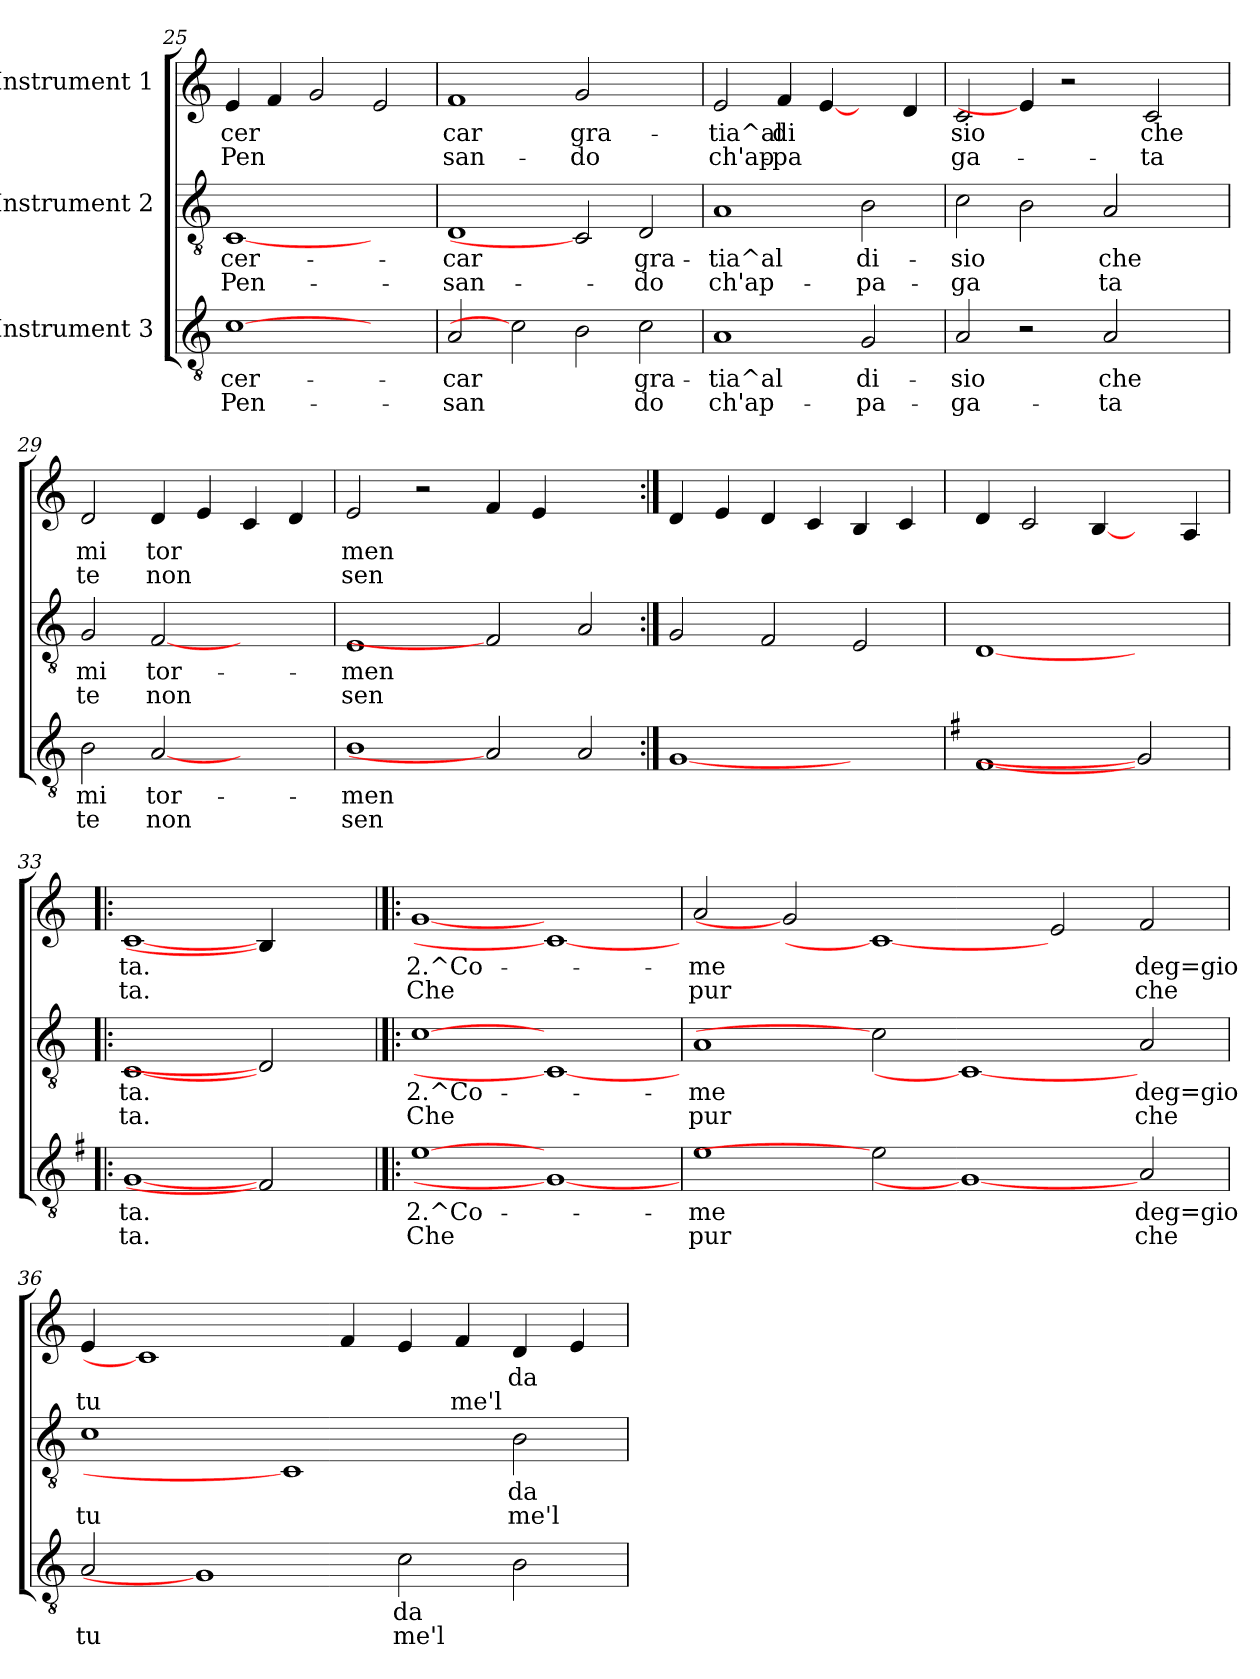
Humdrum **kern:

**kern	**text	**text	**kern	**text	**text	**kern	**text	**text
*part3	*part3	*part3	*part2	*part2	*part2	*part1	*part1	*part1
*staff3	*staff3	*staff3	*staff2	*staff2	*staff2	*staff1	*staff1	*staff1
*I"Instrument 3	*	*	*I"Instrument 2	*	*	*I"Instrument 1	*	*
*clefGv2	*	*	*clefGv2	*	*	*clefG2	*	*
*k[]	*	*	*k[]	*	*	*k[]	*	*
*C:	*	*	*C:	*	*	*C:	*	*
=25	=25	=25	=25	=25	=25	=25	=25	=25
!	!LO:LY:b	!LO:LY:b	!	!LO:LY:b	!LO:LY:b	!	!LO:LY:b	!LO:LY:b
[1c	cer-	-Pen-	[1C	cer-	-Pen-	4e/	cer-	-Pen-
!	!	!	!	!	!	!	!LO:LY:b	!LO:LY:b
.	.	.	.	.	.	4f/	--	--
!	!	!	!	!	!	!	!LO:LY:b	!LO:LY:b
.	.	.	.	.	.	2g/	--	--
!	!	!	!	!	!	!	!LO:LY:b	!LO:LY:b
2ryy	.	.	2ryy	.	.	2e/	--	--
=26	=26	=26	=26	=26	=26	=26	=26	=26
!	!LO:LY:b	!LO:LY:b	!	!LO:LY:b	!LO:LY:b	!	!LO:LY:b	!LO:LY:b
2A/	-car	san-	1D	-car	san-	1f	-car	san-
2c]	.	.	.	.	.	.	.	.
!	!LO:LY:b	!LO:LY:b	!	!	!	!	!LO:LY:b	!LO:LY:b
2B\	--	--	2C]	.	.	2g/	-gra-	-do
!	!LO:LY:b	!LO:LY:b	!	!LO:LY:b	!LO:LY:b	!	!	!
2c\	-gra-	-do	2D/	-gra-	-do	2ryy	.	.
!!LO:PB:g=z
=27	=27	=27	=27	=27	=27	=27	=27	=27
!	!LO:LY:b	!LO:LY:b	!	!LO:LY:b	!LO:LY:b	!	!LO:LY:b	!LO:LY:b
1A	tia^al	ch'ap-	1A	tia^al	ch'ap-	2e/	tia^al	ch'ap-
!	!	!	!	!	!	!	!LO:LY:b	!LO:LY:b
.	.	.	.	.	.	4f/	-di-	-pa-
!	!	!	!	!	!	!	!LO:LY:b	!LO:LY:b
.	.	.	.	.	.	[4e/	--	--
!	!LO:LY:b	!LO:LY:b	!	!LO:LY:b	!LO:LY:b	!	!	!
2G/	-di-	-pa-	2B\	-di-	-pa-	4ryy	.	.
!	!	!	!	!	!	!	!LO:LY:b	!LO:LY:b
.	.	.	.	.	.	4d/	--	--
=28	=28	=28	=28	=28	=28	=28	=28	=28
!	!LO:LY:b	!LO:LY:b	!	!LO:LY:b	!LO:LY:b	!	!LO:LY:b	!LO:LY:b
2A/	-sio	ga-	2c\	-sio	ga-	2c/	-sio	ga-
!	!	!	!	!LO:LY:b	!LO:LY:b	!	!	!
2r	.	.	2B\	--	-	4e/]	.	.
.	.	.	.	.	.	2r	.	.
!	!LO:LY:b	!LO:LY:b	!	!LO:LY:b	!LO:LY:b	!	!	!
2A/	-che	ta	2A/	che	ta	.	.	.
!	!	!	!	!	!	!	!LO:LY:b	!LO:LY:b
.	.	.	.	.	.	2c/	-che	ta
4ryy	.	.	4ryy	.	.	.	.	.
=29	=29	=29	=29	=29	=29	=29	=29	=29
!	!LO:LY:b	!LO:LY:b	!	!LO:LY:b	!LO:LY:b	!	!LO:LY:b	!LO:LY:b
2B\	mi	te	2G/	mi	te	2d/	mi	te
!	!LO:LY:b	!LO:LY:b	!	!LO:LY:b	!LO:LY:b	!	!LO:LY:b	!LO:LY:b
[2A	tor-	-non	[2F	tor-	-non	4d/	tor-	-non
!	!	!	!	!	!	!	!LO:LY:b	!LO:LY:b
.	.	.	.	.	.	4e/	-	-
!	!	!	!	!	!	!	!LO:LY:b	!LO:LY:b
2ryy	.	.	2ryy	.	.	4c/	-	-
!	!	!	!	!	!	!	!LO:LY:b	!LO:LY:b
.	.	.	.	.	.	4d/	-	-
=30	=30	=30	=30	=30	=30	=30	=30	=30
!	!LO:LY:b	!LO:LY:b	!	!LO:LY:b	!LO:LY:b	!	!LO:LY:b	!LO:LY:b
1B	men-	-sen-	1E	men-	-sen-	2e/	men-	-sen-
.	.	.	.	.	.	2r	.	.
!	!	!	!	!	!	!	!LO:LY:b	!LO:LY:b
2A]	.	.	2F]	.	.	4f/	--	--
!	!	!	!	!	!	!	!LO:LY:b	!LO:LY:b
.	.	.	.	.	.	4e/	--	--
!	!LO:LY:b	!LO:LY:b	!	!LO:LY:b	!LO:LY:b	!	!	!
2A/	--	--	2A/	--	--	2ryy	.	.
=31:|!	=31:|!	=31:|!	=31:|!	=31:|!	=31:|!	=31:|!	=31:|!	=31:|!
!	!LO:LY:b	!	!	!LO:LY:b	!	!	!LO:LY:b	!
[1G	--	.	2G/	--	.	4d/	--	.
!	!	!	!	!	!	!	!LO:LY:b	!
.	.	.	.	.	.	4e/	--	.
!	!	!	!	!LO:LY:b	!	!	!LO:LY:b	!
.	.	.	2F/	--	.	4d/	--	.
!	!	!	!	!	!	!	!LO:LY:b	!
.	.	.	.	.	.	4c/	--	.
!	!	!	!	!LO:LY:b	!	!	!LO:LY:b	!
2ryy	.	.	2E/	--	.	4B/	--	.
!	!	!	!	!	!	!	!LO:LY:b	!
.	.	.	.	.	.	4c/	--	.
=32	=32	=32	=32	=32	=32	=32	=32	=32
*k[f#]	*	*	*	*	*	*	*	*
*G:	*	*	*	*	*	*	*	*
!	!LO:LY:b	!	!	!LO:LY:b	!	!	!LO:LY:b	!
[1F#	--	.	[1D	--	.	4d/	--	.
!	!	!	!	!	!	!	!LO:LY:b	!
.	.	.	.	.	.	2c/	--	.
!	!	!	!	!	!	!	!LO:LY:b	!
.	.	.	.	.	.	[4B/	--	.
2G]	.	.	2ryy	.	.	4ryy	.	.
!	!	!	!	!	!	!	!LO:LY:b	!
.	.	.	.	.	.	4A/	--	.
=33!|:	=33!|:	=33!|:	=33!|:	=33!|:	=33!|:	=33!|:	=33!|:	=33!|:
!	!LO:LY:b	!LO:LY:b	!	!LO:LY:b	!LO:LY:b	!	!LO:LY:b	!LO:LY:b
[1G	-ta.	ta.	[1C	-ta.	ta.	[1c	-ta.	ta.
2F#]	.	.	2D]	.	.	4B/]	.	.
.	.	.	.	.	.	4ryy	.	.
!!LO:PB:g=z
=34!|:	=34!|:	=34!|:	=34!|:	=34!|:	=34!|:	=34!|:	=34!|:	=34!|:
*k[]	*	*	*	*	*	*	*	*
*C:	*	*	*	*	*	*	*	*
!	!LO:LY:b	!LO:LY:b	!	!LO:LY:b	!LO:LY:b	!	!LO:LY:b	!LO:LY:b
[1e	2.^Co-	-Che	[1c	2.^Co-	-Che	[1g	2.^Co-	-Che
1G_	.	.	1C_	.	.	1c_	.	.
=35	=35	=35	=35	=35	=35	=35	=35	=35
!	!LO:LY:b	!LO:LY:b	!	!LO:LY:b	!LO:LY:b	!	!LO:LY:b	!LO:LY:b
1e	me	pur	1A	me	pur	2a/	me	pur
.	.	.	.	.	.	2g]	.	.
2e]	.	.	2c]	.	.	1c_	.	.
1G_	.	.	1C_	.	.	.	.	.
!	!	!	!	!	!	!	!LO:LY:b	!LO:LY:b
.	.	.	.	.	.	2e/	.	.
!	!LO:LY:b	!LO:LY:b	!	!LO:LY:b	!LO:LY:b	!	!LO:LY:b	!LO:LY:b
2A/	deg=gio	che	2A/	deg=gio	che	2f/	deg=gio	che
=36	=36	=36	=36	=36	=36	=36	=36	=36
!	!LO:LY:b	!LO:LY:b	!	!LO:LY:b	!LO:LY:b	!	!LO:LY:b	!LO:LY:b
2A/	.	tu	1c	.	tu	4e/	.	tu
.	.	.	.	.	.	1c]	.	.
1G]	.	.	.	.	.	.	.	.
.	.	.	1C]	.	.	.	.	.
!	!	!	!	!	!	!	!LO:LY:b	!LO:LY:b
.	.	.	.	.	.	4f/	.	.
!	!LO:LY:b	!LO:LY:b	!	!	!	!	!LO:LY:b	!LO:LY:b
2c\	da	me'l	.	.	.	4e/	.	.
!	!	!	!	!	!	!	!LO:LY:b	!LO:LY:b
.	.	.	.	.	.	4f/	.	me'l
!	!LO:LY:b	!LO:LY:b	!	!LO:LY:b	!LO:LY:b	!	!LO:LY:b	!LO:LY:b
2B\	.	.	2B\	da	me'l	4d/	da	.
!	!	!	!	!	!	!	!LO:LY:b	!LO:LY:b
.	.	.	.	.	.	4e/	.	.
=	=	=	=	=	=	=	=	=
*-	*-	*-	*-	*-	*-	*-	*-	*-
